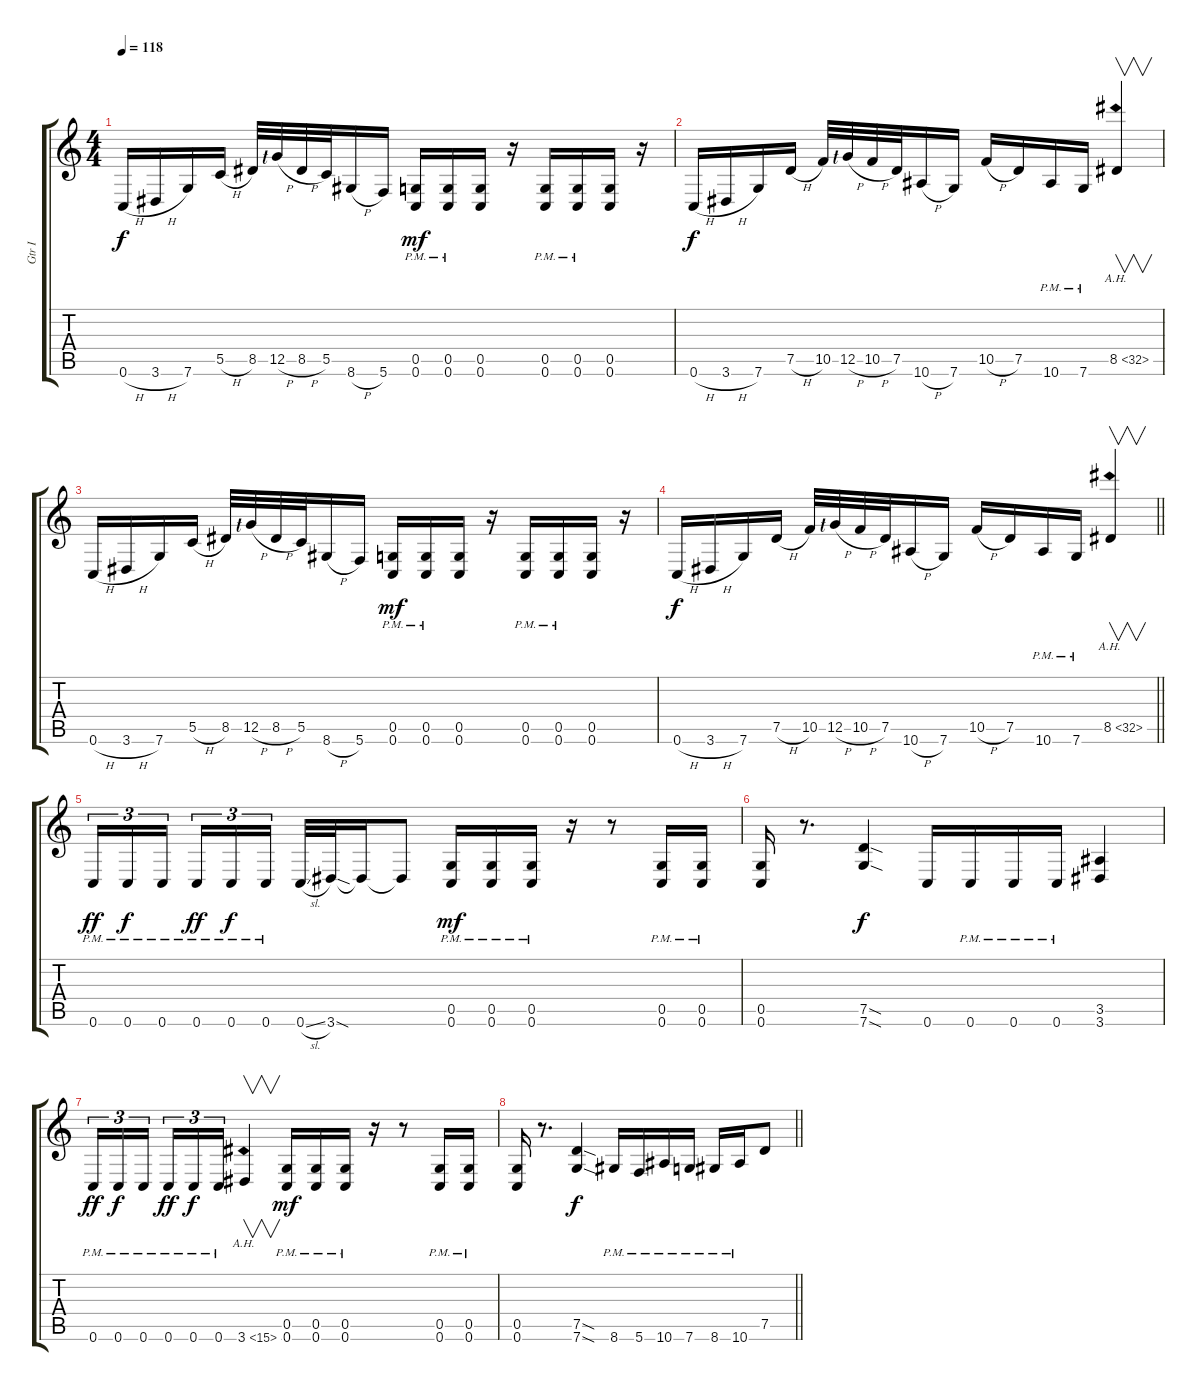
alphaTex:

\track ("Gtr I" "Gtr I") {instrument distortionguitar}
\staff {score tabs}
\tuning (D4 A3 F3 C3 G2 C2) {hide}
\ts (4 4)
\tempo 118
\clef g2
\ks c
0.6{h}.16{dy f instrument distortionguitar} 3.6{h}.16 7.6.16 5.5{h}.16 8.5.32 12.5{h lf 1}.32 8.5{h}.32 5.5.32 8.6{h}.16 5.6.16 (0.5{pm} 0.6{pm}).16{dy mf} (0.5{pm} 0.6{pm}).16 (0.5 0.6).16 r.16 (0.5{pm} 0.6{pm}).16 (0.5{pm} 0.6{pm}).16 (0.5 0.6).16 r.16 |
0.6{h}.16{dy f} 3.6{h}.16 7.6.16 7.5{h}.16 10.5.32 12.5{h lf 1}.32 10.5{h}.32 7.5.32 10.6{h}.16 7.6.16 10.5{h}.16 7.5.16 10.6{pm}.16 7.6{pm}.16 8.5{ah 24}.4{v} |
0.6{h}.16 3.6{h}.16 7.6.16 5.5{h}.16 8.5.32 12.5{h lf 1}.32 8.5{h}.32 5.5.32 8.6{h}.16 5.6.16 (0.5{pm} 0.6{pm}).16{dy mf} (0.5{pm} 0.6{pm}).16 (0.5 0.6).16 r.16 (0.5{pm} 0.6{pm}).16 (0.5{pm} 0.6{pm}).16 (0.5 0.6).16 r.16 |
\barLineRight lightlight
0.6{h}.16{dy f} 3.6{h}.16 7.6.16 7.5{h}.16 10.5.32 12.5{h lf 1}.32 10.5{h}.32 7.5.32 10.6{h}.16 7.6.16 10.5{h}.16 7.5.16 10.6{pm}.16 7.6{pm}.16 8.5{ah 24}.4{v} |
0.6{pm}.16{tu (3 2) dy ff} 0.6{pm}.16{tu (3 2) dy f} 0.6{pm}.16{tu (3 2) beam splitsecondary} 0.6{pm}.16{tu (3 2) dy ff} 0.6{pm}.16{tu (3 2) dy f} 0.6{pm}.16{tu (3 2)} 0.6{sl}.32 3.6{sod}.32 3.6{t}.16 3.6{t}.8 (0.5{pm} 0.6{pm}).16{dy mf} (0.5{pm} 0.6{pm}).16 (0.5{pm} 0.6{pm}).16 r.16 r.8 (0.5{pm} 0.6{pm}).16 (0.5{pm} 0.6{pm}).16 |
(0.5 0.6).16 r.8{d} (7.5{sod} 7.6{sod}).4{dy f} 0.6.16 0.6{pm}.16 0.6{pm}.16 0.6{pm}.16 (3.5 3.6).4 |
0.6{pm}.16{tu (3 2) dy ff} 0.6{pm}.16{tu (3 2) dy f} 0.6{pm}.16{tu (3 2) beam splitsecondary} 0.6{pm}.16{tu (3 2) dy ff} 0.6{pm}.16{tu (3 2) dy f} 0.6{pm}.16{tu (3 2)} 3.6{ah 12}.4{v} (0.5{pm} 0.6{pm}).16{dy mf} (0.5{pm} 0.6{pm}).16 (0.5{pm} 0.6{pm}).16 r.16 r.8 (0.5{pm} 0.6{pm}).16 (0.5{pm} 0.6{pm}).16 |
\barLineRight lightlight
(0.5 0.6).16 r.8{d} (7.5{sod} 7.6{sod}).4{dy f} 8.6{pm}.16 5.6{pm}.16 10.6{pm}.16 7.6{pm}.16 8.6{pm}.16 10.6{pm}.16 7.5.8
